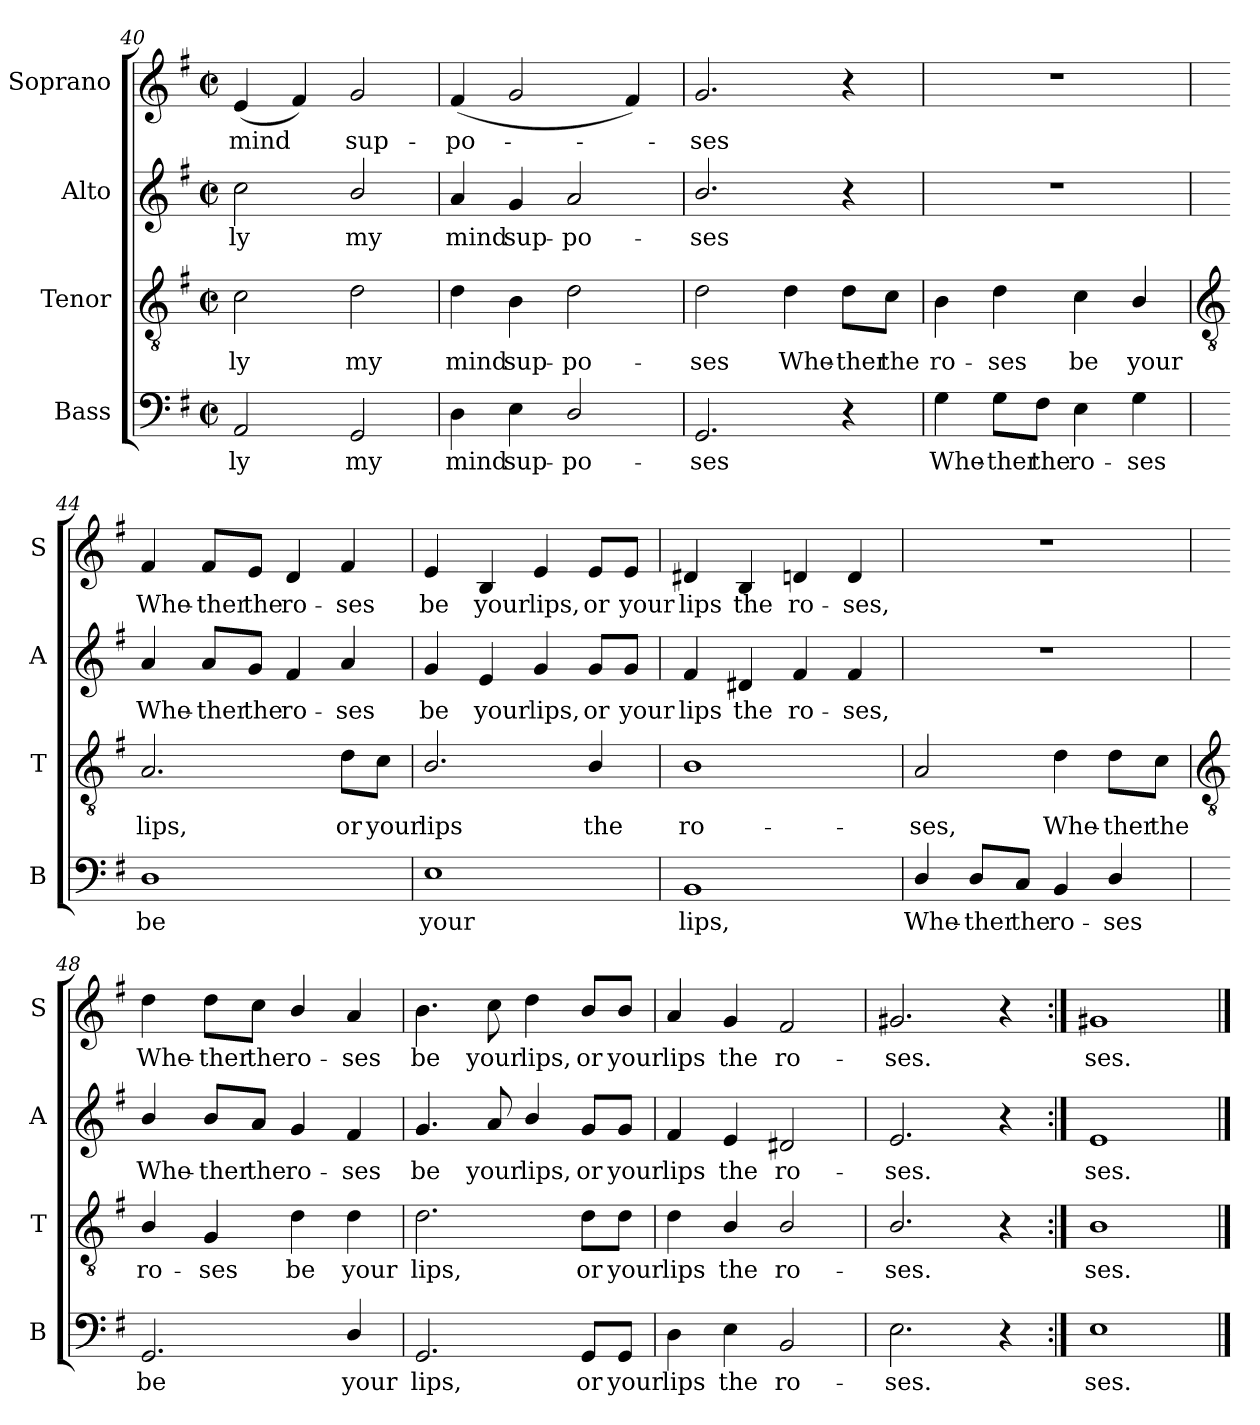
**kern	**text	**kern	**text	**kern	**text	**kern	**text
*part4	*part4	*part3	*part3	*part2	*part2	*part1	*part1
*staff4	*staff4	*staff3	*staff3	*staff2	*staff2	*staff1	*staff1
*I"Bass	*	*I"Tenor	*	*I"Alto	*	*I"Soprano	*
*I'B	*	*I'T	*	*I'A	*	*I'S	*
!!LO:LB:g=z
*clefF4	*	*clefGv2	*	*clefG2	*	*clefG2	*
*k[f#]	*	*k[f#]	*	*k[f#]	*	*k[f#]	*
*G:	*	*G:	*	*G:	*	*G:	*
*M2/2	*	*M2/2	*	*M2/2	*	*M2/2	*
*met(c|)	*	*met(c|)	*	*met(c|)	*	*met(c|)	*
=40	=40	=40	=40	=40	=40	=40	=40
!	!LO:LY:b	!	!LO:LY:b	!	!LO:LY:b	!	!LO:LY:b
2AA	-ly	2c	-ly	2cc	-ly	(<4e	mind
.	.	.	.	.	.	4f#)	.
!	!LO:LY:b	!	!LO:LY:b	!	!LO:LY:b	!	!LO:LY:b
2GG	my	2d	my	2b/	my	2g	sup-
=41	=41	=41	=41	=41	=41	=41	=41
!	!LO:LY:b	!	!LO:LY:b	!	!LO:LY:b	!	!LO:LY:b
4D	mind	4d	mind	4a	mind	(<4f#	-po-
!	!LO:LY:b	!	!LO:LY:b	!	!LO:LY:b	!	!
4E	sup-	4B	sup-	4g	sup-	2g	.
!	!LO:LY:b	!	!LO:LY:b	!	!LO:LY:b	!	!
2D/	-po-	2d	-po-	2a	-po-	.	.
.	.	.	.	.	.	4f#)	.
=42	=42	=42	=42	=42	=42	=42	=42
!	!LO:LY:b	!	!LO:LY:b	!	!LO:LY:b	!	!LO:LY:b
2.GG	-ses	2d	-ses	2.b/	-ses	2.g	ses
!	!	!	!LO:LY:b	!	!	!	!
.	.	4d	Whe-	.	.	.	.
!	!	!	!LO:LY:b	!	!	!	!
4r	.	8d\L	-ther	4r	.	4r	.
!	!	!	!LO:LY:b	!	!	!	!
.	.	8c\J	the	.	.	.	.
=43	=43	=43	=43	=43	=43	=43	=43
!	!LO:LY:b	!	!LO:LY:b	!	!	!	!
4G	Whe-	4B	ro-	1r	.	1r	.
!	!LO:LY:b	!	!LO:LY:b	!	!	!	!
8G\L	-ther	4d	-ses	.	.	.	.
!	!LO:LY:b	!	!	!	!	!	!
8F#\J	the	.	.	.	.	.	.
!	!LO:LY:b	!	!LO:LY:b	!	!	!	!
4E	ro-	4c	be	.	.	.	.
!	!LO:LY:b	!	!LO:LY:b	!	!	!	!
4G	-ses	4B/	your	.	.	.	.
!!LO:LB:g=z
=44	=44	=44	=44	=44	=44	=44	=44
*	*	*clefGv2	*	*	*	*	*
!	!LO:LY:b	!	!LO:LY:b	!	!LO:LY:b	!	!LO:LY:b
1D	be	2.A	lips,	4a	Whe-	4f#	Whe-
!	!	!	!	!	!LO:LY:b	!	!LO:LY:b
.	.	.	.	8a/L	-ther	8f#/L	-ther
!	!	!	!	!	!LO:LY:b	!	!LO:LY:b
.	.	.	.	8g/J	the	8e/J	the
!	!	!	!	!	!LO:LY:b	!	!LO:LY:b
.	.	.	.	4f#	ro-	4d	ro-
!	!	!	!LO:LY:b	!	!LO:LY:b	!	!LO:LY:b
.	.	8d\L	or	4a	-ses	4f#	-ses
!	!	!	!LO:LY:b	!	!	!	!
.	.	8c\J	your	.	.	.	.
=45	=45	=45	=45	=45	=45	=45	=45
!	!LO:LY:b	!	!LO:LY:b	!	!LO:LY:b	!	!LO:LY:b
1E	your	2.B/	lips	4g	be	4e	be
!	!	!	!	!	!LO:LY:b	!	!LO:LY:b
.	.	.	.	4e	your	4B	your
!	!	!	!	!	!LO:LY:b	!	!LO:LY:b
.	.	.	.	4g	lips,	4e	lips,
!	!	!	!LO:LY:b	!	!LO:LY:b	!	!LO:LY:b
.	.	4B/	the	8g/L	or	8e/L	or
!	!	!	!	!	!LO:LY:b	!	!LO:LY:b
.	.	.	.	8g/J	your	8e/J	your
=46	=46	=46	=46	=46	=46	=46	=46
!	!LO:LY:b	!	!LO:LY:b	!	!LO:LY:b	!	!LO:LY:b
1BB	lips,	1B	ro-	4f#	lips	4d#X	lips
!	!	!	!	!	!LO:LY:b	!	!LO:LY:b
.	.	.	.	4d#X	the	4B	the
!	!	!	!	!	!LO:LY:b	!	!LO:LY:b
.	.	.	.	4f#	ro-	4dn	ro-
!	!	!	!	!	!LO:LY:b	!	!LO:LY:b
.	.	.	.	4f#	-ses,	4d	-ses,
=47	=47	=47	=47	=47	=47	=47	=47
!	!LO:LY:b	!	!LO:LY:b	!	!	!	!
4D/	Whe-	2A	-ses,	1r	.	1r	.
!	!LO:LY:b	!	!	!	!	!	!
8D/L	-ther	.	.	.	.	.	.
!	!LO:LY:b	!	!	!	!	!	!
8C/J	the	.	.	.	.	.	.
!	!LO:LY:b	!	!LO:LY:b	!	!	!	!
4BB	ro-	4d	Whe-	.	.	.	.
!	!LO:LY:b	!	!LO:LY:b	!	!	!	!
4D/	-ses	8d\L	-ther	.	.	.	.
!	!	!	!LO:LY:b	!	!	!	!
.	.	8c\J	the	.	.	.	.
!!LO:LB:g=z
=48	=48	=48	=48	=48	=48	=48	=48
*	*	*clefGv2	*	*	*	*	*
!	!LO:LY:b	!	!LO:LY:b	!	!LO:LY:b	!	!LO:LY:b
2.GG	be	4B/	ro-	4b/	Whe-	4dd	Whe-
!	!	!	!LO:LY:b	!	!LO:LY:b	!	!LO:LY:b
.	.	4G	-ses	8b/L	-ther	8dd\L	-ther
!	!	!	!	!	!LO:LY:b	!	!LO:LY:b
.	.	.	.	8a/J	the	8cc\J	the
!	!	!	!LO:LY:b	!	!LO:LY:b	!	!LO:LY:b
.	.	4d	be	4g	ro-	4b/	ro-
!	!LO:LY:b	!	!LO:LY:b	!	!LO:LY:b	!	!LO:LY:b
4D/	your	4d	your	4f#	-ses	4a	-ses
=49	=49	=49	=49	=49	=49	=49	=49
!	!LO:LY:b	!	!LO:LY:b	!	!LO:LY:b	!	!LO:LY:b
2.GG	lips,	2.d	lips,	4.g	be	4.b	be
!	!	!	!	!	!LO:LY:b	!	!LO:LY:b
.	.	.	.	8a	your	8cc	your
!	!	!	!	!	!LO:LY:b	!	!LO:LY:b
.	.	.	.	4b/	lips,	4dd	lips,
!	!LO:LY:b	!	!LO:LY:b	!	!LO:LY:b	!	!LO:LY:b
8GG/L	or	8d\L	or	8g/L	or	8b/L	or
!	!LO:LY:b	!	!LO:LY:b	!	!LO:LY:b	!	!LO:LY:b
8GG/J	your	8d\J	your	8g/J	your	8b/J	your
=50	=50	=50	=50	=50	=50	=50	=50
!	!LO:LY:b	!	!LO:LY:b	!	!LO:LY:b	!	!LO:LY:b
4D	lips	4d	lips	4f#	lips	4a	lips
!	!LO:LY:b	!	!LO:LY:b	!	!LO:LY:b	!	!LO:LY:b
4E	the	4B/	the	4e	the	4g	the
!	!LO:LY:b	!	!LO:LY:b	!	!LO:LY:b	!	!LO:LY:b
2BB	ro-	2B/	ro-	2d#X	ro-	2f#	ro-
=51	=51	=51	=51	=51	=51	=51	=51
!	!LO:LY:b	!	!LO:LY:b	!	!LO:LY:b	!	!LO:LY:b
2.E	-ses.	2.B/	-ses.	2.e	-ses.	2.g#X	-ses.
4r	.	4r	.	4r	.	4r	.
=52:|!	=52:|!	=52:|!	=52:|!	=52:|!	=52:|!	=52:|!	=52:|!
!	!LO:LY:b	!	!LO:LY:b	!	!LO:LY:b	!	!LO:LY:b
1E	ses.	1B	ses.	1e	ses.	1g#X	ses.
==	==	==	==	==	==	==	==
*-	*-	*-	*-	*-	*-	*-	*-
